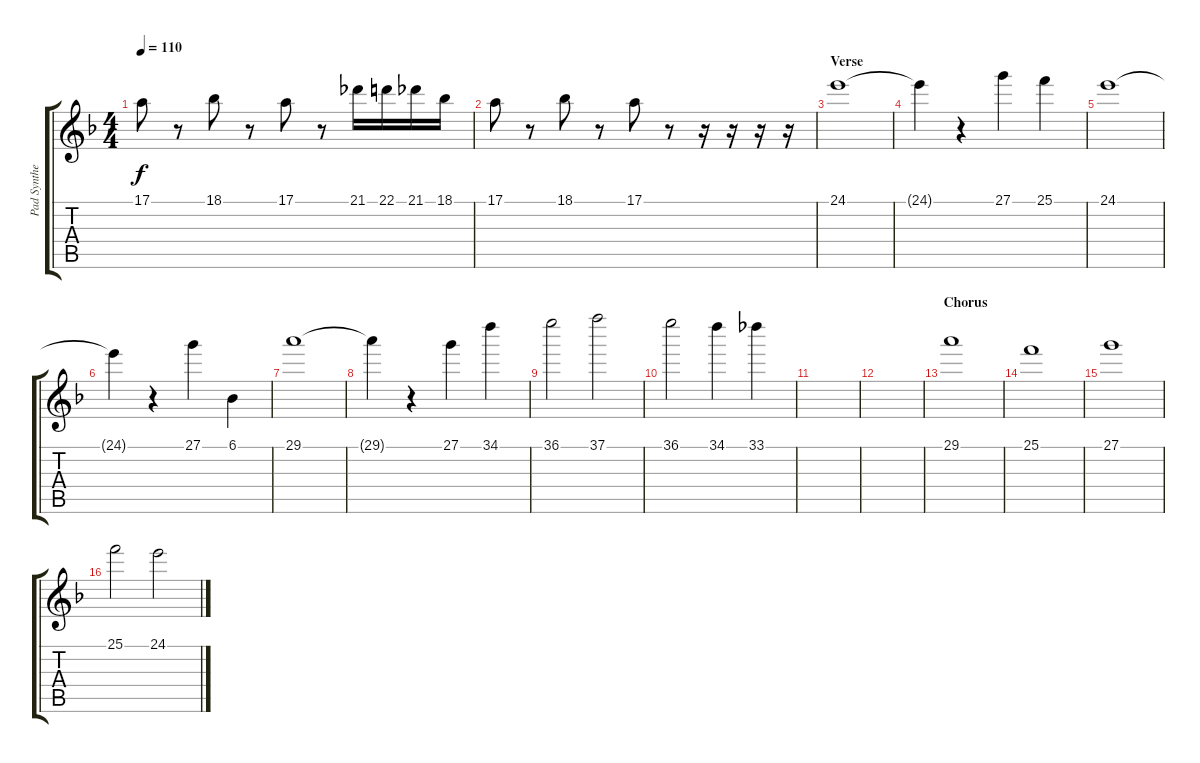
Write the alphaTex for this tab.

\track ("Pad Synthesizer (by JWP) (Staff 1)" "Pad Synthe") {instrument pad2warm}
\staff {score tabs}
\tuning (E4 B3 G3 D3 A2 E2) {hide}
\ts (4 4)
\tempo 110
\clef g2
\ks dminor
17.1.8{dy f} r.8 18.1.8 r.8 17.1.8 r.8 21.1.16 22.1.16 21.1.16 18.1.16 |
17.1.8 r.8 18.1.8 r.8 17.1.8 r.8 r.16 r.16 r.16 r.16 |
\section ("" "Verse")
24.1.1 |
24.1{t}.4 r.4 27.1.4 25.1.4 |
24.1.1 |
24.1{t}.4 r.4 27.1.4 6.1.4 |
29.1.1 |
29.1{t}.4 r.4 27.1.4 34.1.4 |
36.1.2 37.1.2 |
36.1.2 34.1.4 33.1.4 |
|
|
\section ("" "Chorus")
29.1.1 |
25.1.1 |
27.1.1 |
25.1.2 24.1.2
